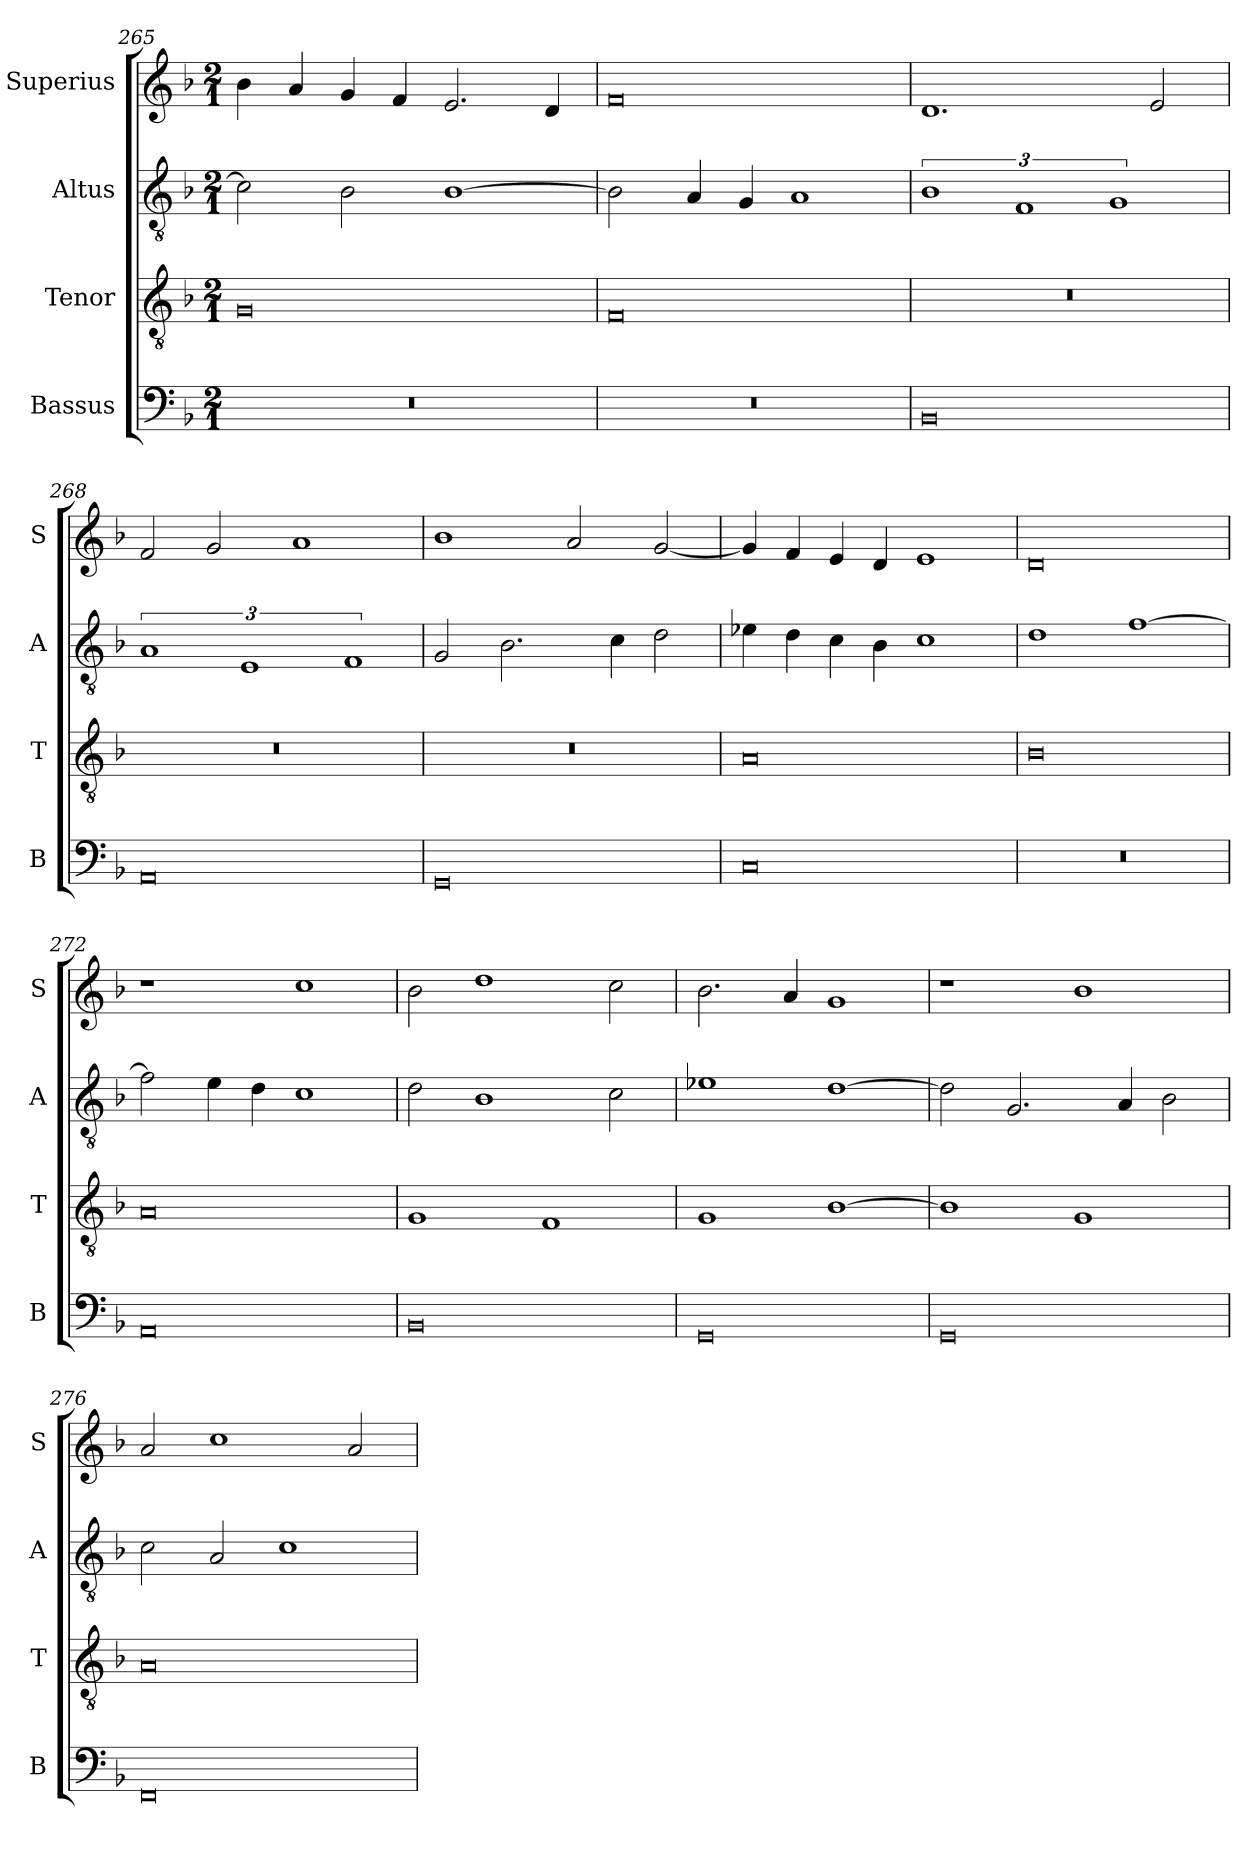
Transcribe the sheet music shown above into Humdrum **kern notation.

**kern	**kern	**kern	**kern
*part4	*part3	*part2	*part1
*staff4	*staff3	*staff2	*staff1
*I"Bassus	*I"Tenor	*I"Altus	*I"Superius
*I'B	*I'T	*I'A	*I'S
*clefF4	*clefGv2	*clefGv2	*clefG2
*k[b-]	*k[b-]	*k[b-]	*k[b-]
*M2/1	*M2/1	*M2/1	*M2/1
=265	=265	=265	=265
0r	0G	2c\]	4b-\
.	.	.	4a/
.	.	2B-\	4g/
.	.	.	4f/
.	.	[1B-	2.e/
.	.	.	4d/
=266	=266	=266	=266
0r	0F	2B-\]	0f
.	.	4A/	.
.	.	4G/	.
.	.	1A	.
=267	=267	=267	=267
0BB-	0r	3%2B-	1.d
.	.	3%2F	.
.	.	3%2G	.
.	.	.	2e/
=268	=268	=268	=268
0AA	0r	3%2A	2f/
.	.	.	2g/
.	.	3%2E	.
.	.	.	1a
.	.	3%2F	.
=269	=269	=269	=269
0GG	0r	2G/	1b-
.	.	2.B-\	.
.	.	.	2a/
.	.	4c\	.
.	.	2d\	[2g/
=270	=270	=270	=270
0C	0A	4e-X\	4g/]
.	.	4d\	4f/
.	.	4c\	4e/
.	.	4B-\	4d/
.	.	1c	1e
=271	=271	=271	=271
0r	0B-	1d	0d
.	.	[1f	.
=272	=272	=272	=272
0AA	0A	2f\]	1r
.	.	4e\	.
.	.	4d\	.
.	.	1c	1cc
=273	=273	=273	=273
0BB-	1G	2d\	2b-\
.	.	1B-	1dd
.	1F	.	.
.	.	2c\	2cc\
=274	=274	=274	=274
0GG	1G	1e-X	2.b-\
.	.	.	4a/
.	[1B-	[1d	1g
=275	=275	=275	=275
0GG	1B-]	2d\]	1r
.	.	2.G/	.
.	1G	.	1b-
.	.	4A/	.
.	.	2B-\	.
=276	=276	=276	=276
0FF	0A	2c\	2a/
.	.	2A/	1cc
.	.	1c	.
.	.	.	2a/
=	=	=	=
*-	*-	*-	*-
